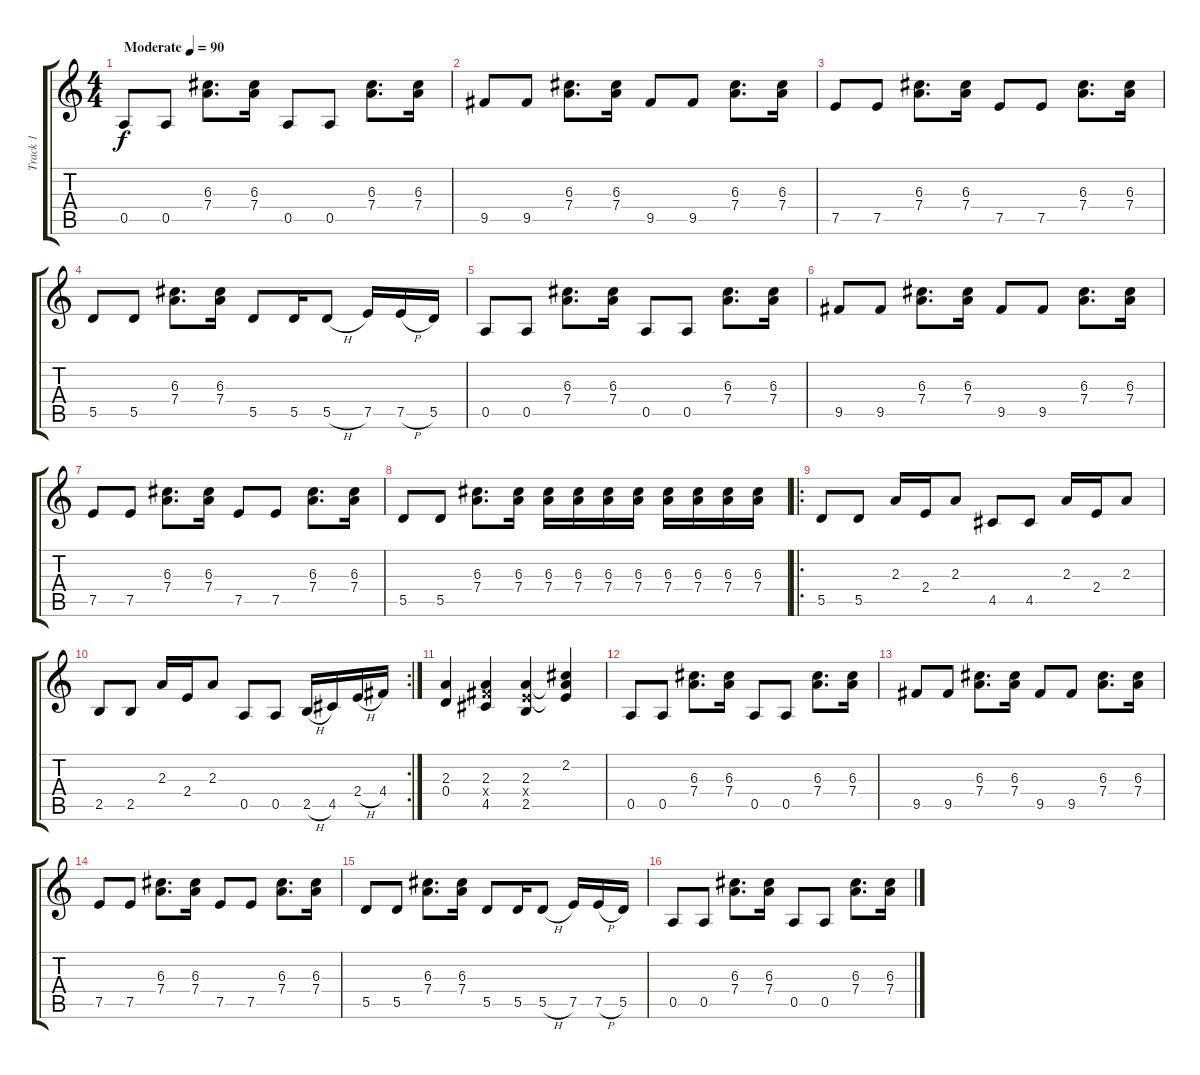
\track ("Track 1" "Track 1") {instrument acousticguitarsteel}
\staff {score tabs}
\tuning (E4 B3 G3 D3 A2 E2) {hide}
\ts (4 4)
\tempo (90 "Moderate")
\clef g2
\ks c
0.5.8{dy f instrument acousticguitarsteel} 0.5.8 (6.3 7.4).8{d} (6.3 7.4).16 0.5.8 0.5.8 (6.3 7.4).8{d} (6.3 7.4).16 |
9.5.8 9.5.8 (6.3 7.4).8{d} (6.3 7.4).16 9.5.8 9.5.8 (6.3 7.4).8{d} (6.3 7.4).16 |
7.5.8 7.5.8 (6.3 7.4).8{d} (6.3 7.4).16 7.5.8 7.5.8 (6.3 7.4).8{d} (6.3 7.4).16 |
5.5.8 5.5.8 (6.3 7.4).8{d} (6.3 7.4).16 5.5.8 5.5.16 5.5{h}.8 7.5.16 7.5{h}.16 5.5.16 |
0.5.8 0.5.8 (6.3 7.4).8{d} (6.3 7.4).16 0.5.8 0.5.8 (6.3 7.4).8{d} (6.3 7.4).16 |
9.5.8 9.5.8 (6.3 7.4).8{d} (6.3 7.4).16 9.5.8 9.5.8 (6.3 7.4).8{d} (6.3 7.4).16 |
7.5.8 7.5.8 (6.3 7.4).8{d} (6.3 7.4).16 7.5.8 7.5.8 (6.3 7.4).8{d} (6.3 7.4).16 |
5.5.8 5.5.8 (6.3 7.4).8{d} (6.3 7.4).16 (6.3 7.4).16 (6.3 7.4).16 (6.3 7.4).16 (6.3 7.4).16 (6.3 7.4).16 (6.3 7.4).16 (6.3 7.4).16 (6.3 7.4).16 |
\ro
5.5.8 5.5.8 2.3.16 2.4.16 2.3.8 4.5.8 4.5.8 2.3.16 2.4.16 2.3.8 |
\rc 2
2.5.8 2.5.8 2.3.16 2.4.16 2.3.8 0.5.8 0.5.8 2.5{h}.16 4.5.16 2.4{h}.16 4.4.16 |
(2.3 0.4).4 (2.3 4.4{x} 4.5).4 (2.3 2.4{x} 2.5).4 (2.2 2.3{t} 2.4{t}).4 |
0.5.8 0.5.8 (6.3 7.4).8{d} (6.3 7.4).16 0.5.8 0.5.8 (6.3 7.4).8{d} (6.3 7.4).16 |
9.5.8 9.5.8 (6.3 7.4).8{d} (6.3 7.4).16 9.5.8 9.5.8 (6.3 7.4).8{d} (6.3 7.4).16 |
7.5.8 7.5.8 (6.3 7.4).8{d} (6.3 7.4).16 7.5.8 7.5.8 (6.3 7.4).8{d} (6.3 7.4).16 |
5.5.8 5.5.8 (6.3 7.4).8{d} (6.3 7.4).16 5.5.8 5.5.16 5.5{h}.8 7.5.16 7.5{h}.16 5.5.16 |
0.5.8 0.5.8 (6.3 7.4).8{d} (6.3 7.4).16 0.5.8 0.5.8 (6.3 7.4).8{d} (6.3 7.4).16
